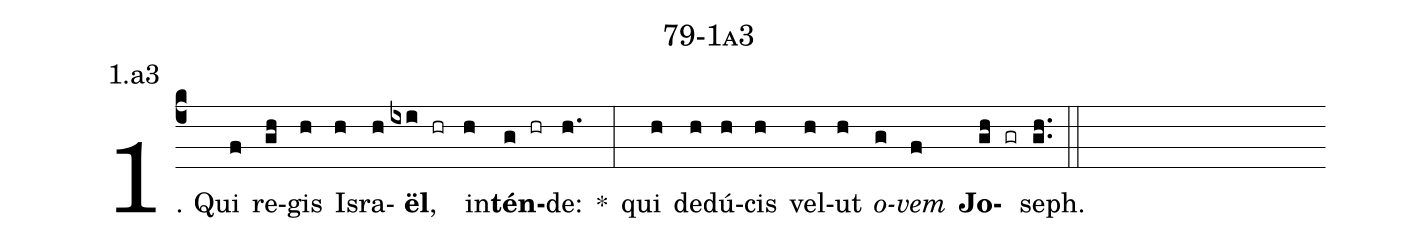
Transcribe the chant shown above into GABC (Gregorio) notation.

name: 79-1a3;
annotation: 1.a3;
%%
(c4)1. Qui(f) re(gh)gis(h) Is(h)ra(h)<b>ël</b>,(ixi hr) in(h)<b>tén</b>(g hr)de:(h.) *(:) qui(h) de(h)dú(h)cis(h) vel(h)ut(h) <i>o</i>(g)<i>vem</i>(f) <b>Jo</b>(gh gr)seph.(gh..) (::)
